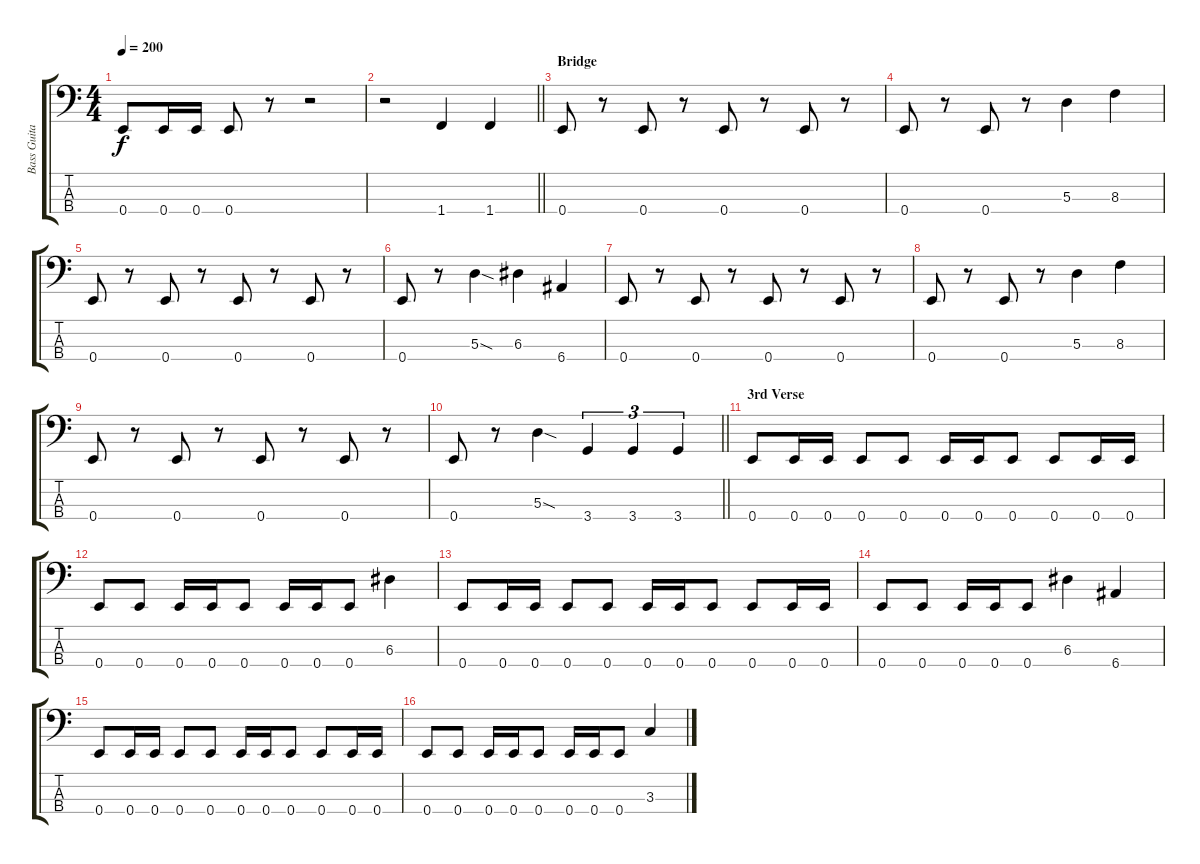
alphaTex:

\track ("Bass Guitar" "Bass Guita") {instrument electricbassfinger}
\staff {score tabs}
\tuning (G2 D2 A1 E1) {hide}
\ts (4 4)
\tempo 200
\clef f4
\ks c
0.4.8{dy f} 0.4.16 0.4.16 0.4.8 r.8 r.2 |
\barLineRight lightlight
r.2 1.4.4 1.4.4 |
\section ("" "Bridge")
0.4.8 r.8 0.4.8 r.8 0.4.8 r.8 0.4.8 r.8 |
0.4.8 r.8 0.4.8 r.8 5.3.4 8.3.4 |
0.4.8 r.8 0.4.8 r.8 0.4.8 r.8 0.4.8 r.8 |
0.4.8 r.8 5.3{sod}.4 6.3.4 6.4.4 |
0.4.8 r.8 0.4.8 r.8 0.4.8 r.8 0.4.8 r.8 |
0.4.8 r.8 0.4.8 r.8 5.3.4 8.3.4 |
0.4.8 r.8 0.4.8 r.8 0.4.8 r.8 0.4.8 r.8 |
\barLineRight lightlight
0.4.8 r.8 5.3{sod}.4 3.4.4{tu (3 2)} 3.4.4{tu (3 2)} 3.4.4{tu (3 2)} |
\section ("" "3rd Verse")
0.4.8 0.4.16 0.4.16 0.4.8 0.4.8 0.4.16 0.4.16 0.4.8 0.4.8 0.4.16 0.4.16 |
0.4.8 0.4.8 0.4.16 0.4.16 0.4.8 0.4.16 0.4.16 0.4.8 6.3.4 |
0.4.8 0.4.16 0.4.16 0.4.8 0.4.8 0.4.16 0.4.16 0.4.8 0.4.8 0.4.16 0.4.16 |
0.4.8 0.4.8 0.4.16 0.4.16 0.4.8 6.3.4 6.4.4 |
0.4.8 0.4.16 0.4.16 0.4.8 0.4.8 0.4.16 0.4.16 0.4.8 0.4.8 0.4.16 0.4.16 |
0.4.8 0.4.8 0.4.16 0.4.16 0.4.8 0.4.16 0.4.16 0.4.8 3.3.4
